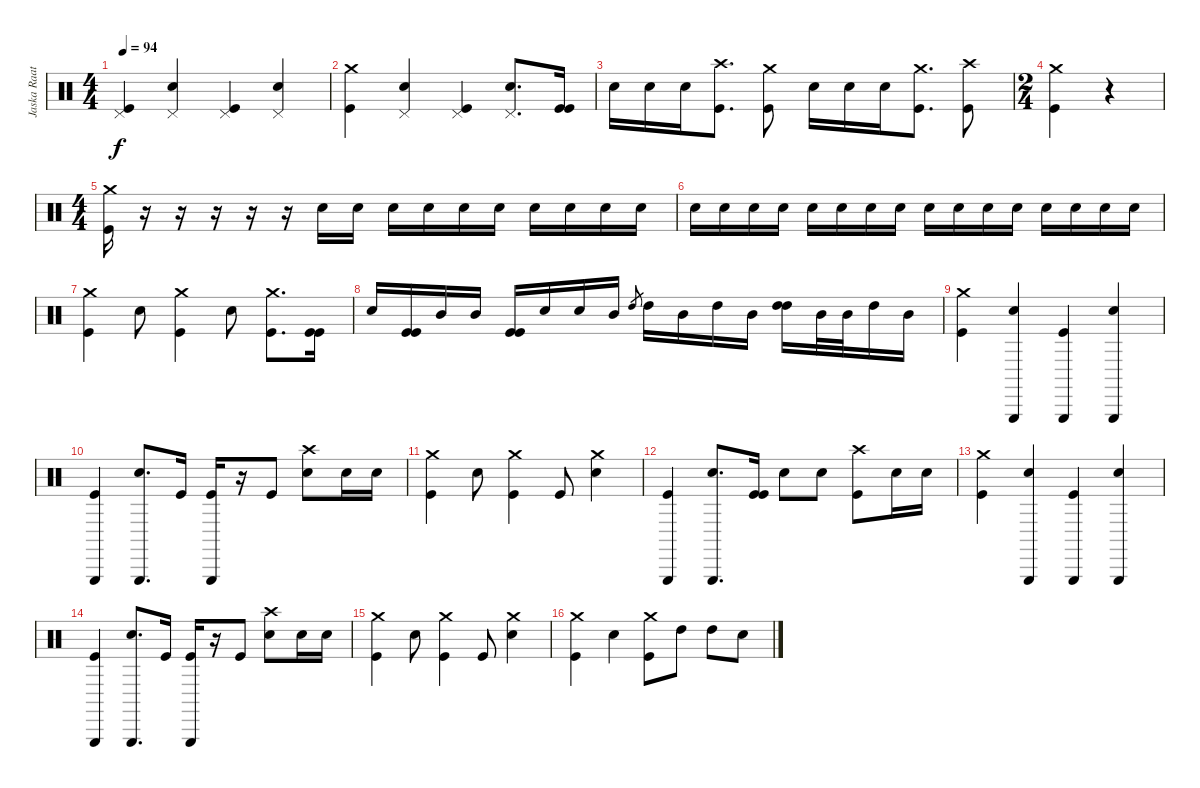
\track ("Jaska Raatikainen" "Jaska Raat") {instrument percussion}
\staff {score}
\articulation defaults
\ts (4 4)
\tempo 94
\clef neutral
\ks c
("Pedal Hi-Hat (hit)" "Kick (hit)").4{dy f} ("Pedal Hi-Hat (hit)" "Snare (hit) 2").4 ("Pedal Hi-Hat (hit)" "Kick (hit)").4 ("Pedal Hi-Hat (hit)" "Snare (hit) 2").4 |
("Crash medium (hit)" "Kick (hit)").4 ("Pedal Hi-Hat (hit)" "Snare (hit) 2").4 ("Pedal Hi-Hat (hit)" "Kick (hit)").4 ("Pedal Hi-Hat (hit)" "Snare (hit) 2").8{d} ("Kick (hit)" "Kick (hit)").16 |
"Snare (hit) 2".16 "Snare (hit) 2".16 "Snare (hit) 2".16 ("Crash high (hit)" "Kick (hit)").8{d} ("Crash medium (hit)" "Kick (hit)").8 "Snare (hit) 2".16 "Snare (hit) 2".16 "Snare (hit) 2".16 ("Crash medium (hit)" "Kick (hit)").8{d} ("Crash high (hit)" "Kick (hit)").8 |
\ts (2 4)
("Crash medium (hit)" "Kick (hit)").4 r.4 |
\ts (4 4)
("Crash medium (hit)" "Kick (hit)").16 r.16 r.16 r.16 r.16 r.16 "Snare (hit) 2".16{volume 4} "Snare (hit) 2".16{volume 4} "Snare (hit) 2".16{volume 5} "Snare (hit) 2".16{volume 5} "Snare (hit) 2".16{volume 6} "Snare (hit) 2".16{volume 6} "Snare (hit) 2".16{volume 7} "Snare (hit) 2".16{volume 7} "Snare (hit) 2".16{volume 8} "Snare (hit) 2".16{volume 8} |
"Snare (hit) 2".16{volume 9} "Snare (hit) 2".16{volume 9} "Snare (hit) 2".16{volume 10} "Snare (hit) 2".16{volume 10} "Snare (hit) 2".16{volume 11} "Snare (hit) 2".16{volume 11} "Snare (hit) 2".16{volume 12} "Snare (hit) 2".16{volume 12} "Snare (hit) 2".16{volume 13} "Snare (hit) 2".16{volume 13} "Snare (hit) 2".16{volume 14} "Snare (hit) 2".16{volume 14} "Snare (hit) 2".16{volume 15} "Snare (hit) 2".16{volume 15} "Snare (hit) 2".16{volume 16} "Snare (hit) 2".16 |
("Crash medium (hit)" "Kick (hit)").4 "Snare (hit) 2".8 ("Crash medium (hit)" "Kick (hit)").4 "Snare (hit) 2".8 ("Crash medium (hit)" "Kick (hit)").8{d} ("Kick (hit)" "Kick (hit)").16 |
"Snare (hit) 2".16 ("Kick (hit)" "Kick (hit)").16 "Mid Tom (hit)".16 "Mid Tom (hit)".16 ("Kick (hit)" "Kick (hit)").16 "Snare (hit) 2".16 "Snare (hit) 2".16 "Mid Tom (hit)".16 "High Tom (hit)".8{gr} "High Tom (hit)".16 "Mid Tom (hit)".16 "High Tom (hit)".16 "Mid Tom (hit)".16 ("High Tom (hit)" "High Tom (hit)").16 "Mid Tom (hit)".32 "Mid Tom (hit)".32 "High Tom (hit)".16 "Mid Tom (hit)".16 |
("Crash medium (hit)" "Kick (hit)").4 ("Triangle (hit)" "Snare (hit) 2").4 ("Triangle (hit)" "Kick (hit)").4 ("Triangle (hit)" "Snare (hit) 2").4 |
("Triangle (hit)" "Kick (hit)").4 ("Triangle (hit)" "Snare (hit) 2").8{d} "Kick (hit)".16 ("Triangle (hit)" "Kick (hit)").16 r.16 "Kick (hit)".8 ("Crash high (hit)" "Snare (hit) 2").8 "Snare (hit) 2".16 "Snare (hit) 2".16 |
("Crash medium (hit)" "Kick (hit)").4 "Snare (hit) 2".8 ("Crash medium (hit)" "Kick (hit)").4 "Kick (hit)".8 ("Crash medium (hit)" "Snare (hit) 2").4 |
("Triangle (hit)" "Kick (hit)").4 ("Triangle (hit)" "Snare (hit) 2").8{d} ("Kick (hit)" "Kick (hit)").16 "Snare (hit) 2".8 "Snare (hit) 2".8 ("Crash high (hit)" "Kick (hit)").8 "Snare (hit) 2".16 "Snare (hit) 2".16 |
("Crash medium (hit)" "Kick (hit)").4 ("Triangle (hit)" "Snare (hit) 2").4 ("Triangle (hit)" "Kick (hit)").4 ("Triangle (hit)" "Snare (hit) 2").4 |
("Triangle (hit)" "Kick (hit)").4 ("Triangle (hit)" "Snare (hit) 2").8{d} "Kick (hit)".16 ("Triangle (hit)" "Kick (hit)").16 r.16 "Kick (hit)".8 ("Crash high (hit)" "Snare (hit) 2").8 "Snare (hit) 2".16 "Snare (hit) 2".16 |
("Crash medium (hit)" "Kick (hit)").4 "Snare (hit) 2".8 ("Crash medium (hit)" "Kick (hit)").4 "Kick (hit)".8 ("Crash medium (hit)" "Snare (hit) 2").4 |
("Crash medium (hit)" "Kick (hit)").4 "Snare (hit) 2".4 ("Crash medium (hit)" "Kick (hit)").8 "High Tom (hit)".8 "High Tom (hit)".8 "Snare (hit) 2".8
